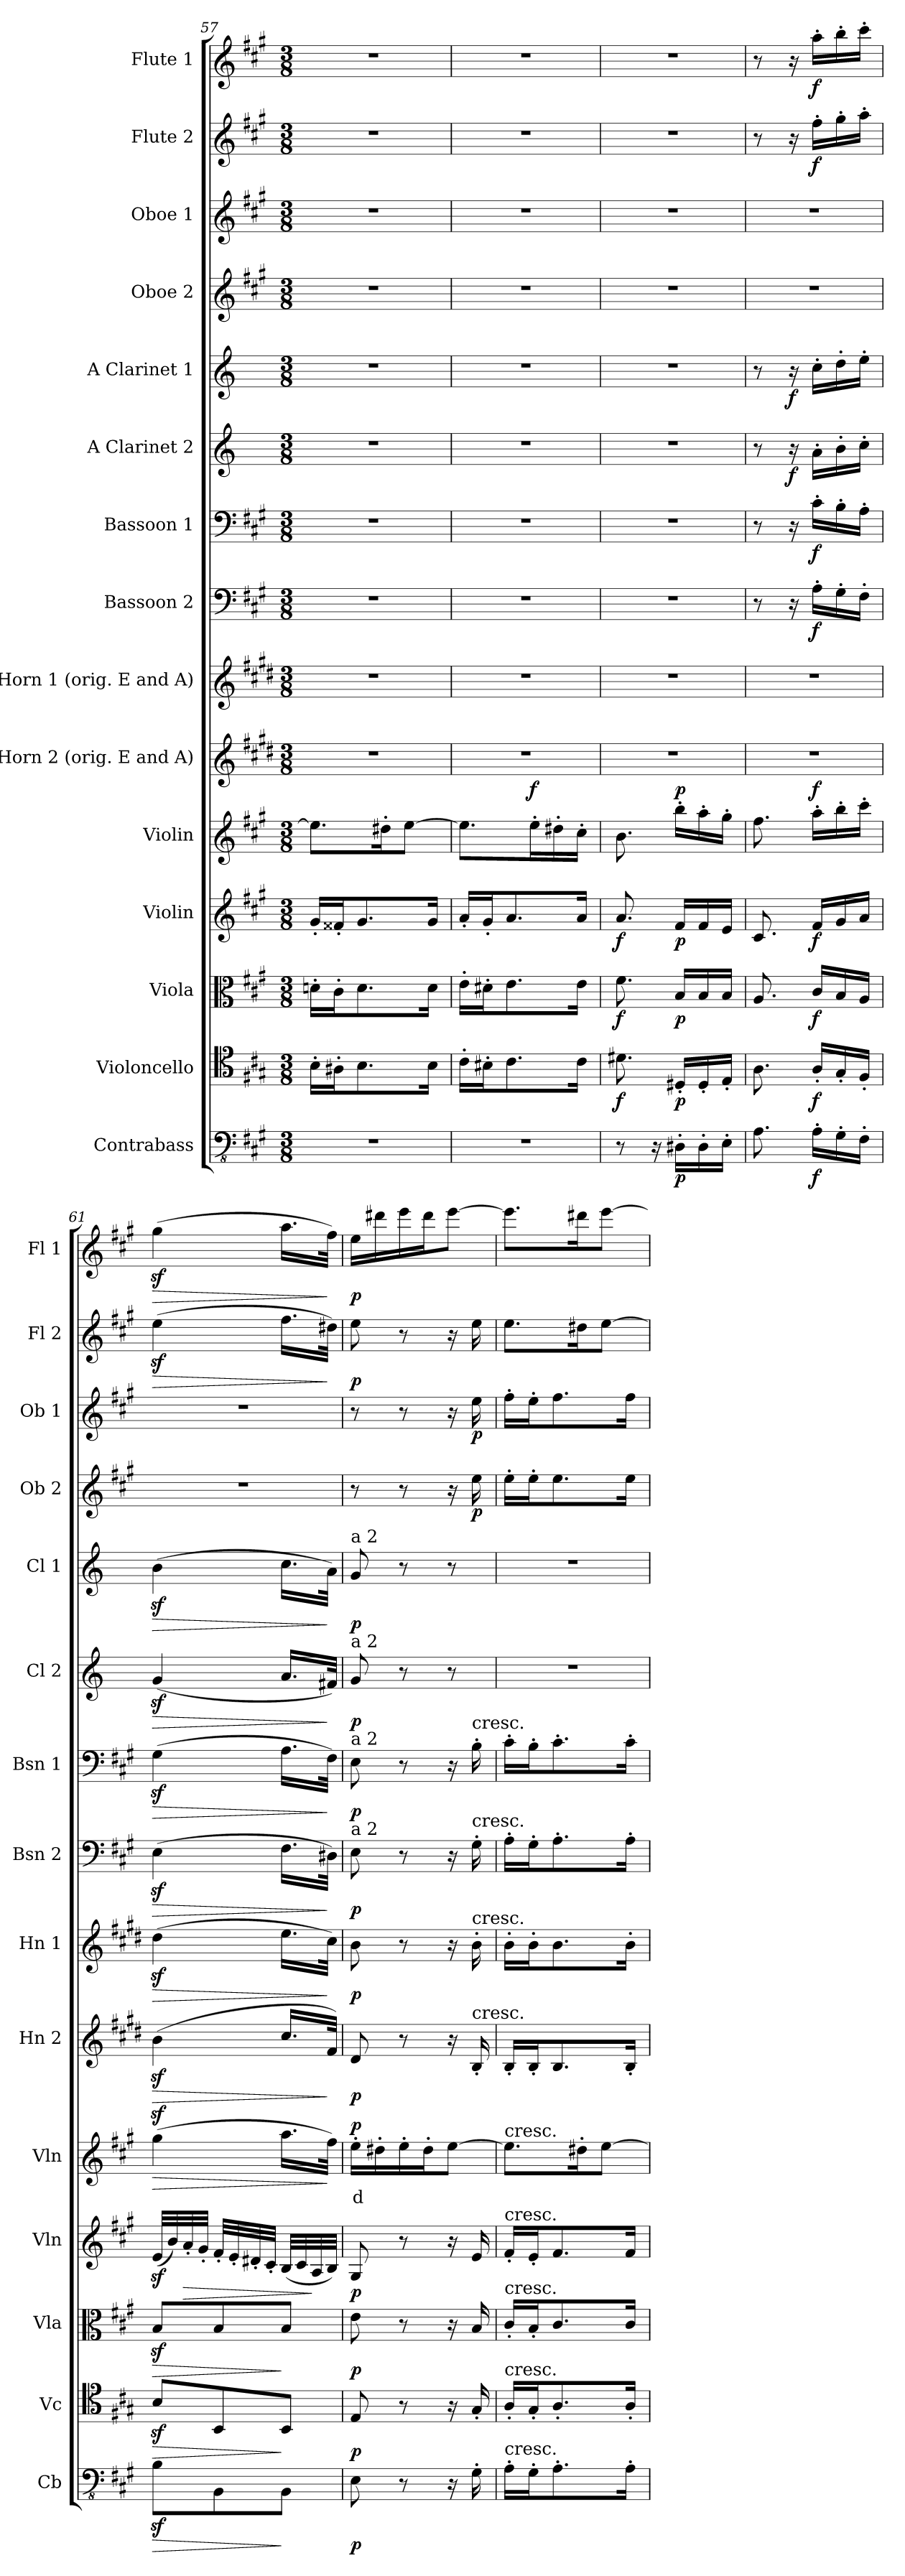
**kern	**dynam	**kern	**dynam	**kern	**dynam	**kern	**dynam	**kern	**text	**dynam	**kern	**dynam	**kern	**dynam	**kern	**dynam	**kern	**dynam	**kern	**dynam	**kern	**dynam	**kern	**dynam	**kern	**dynam	**kern	**dynam	**kern	**dynam
*part15	*part15	*part14	*part14	*part13	*part13	*part12	*part12	*part11	*part11	*part11	*part10	*part10	*part9	*part9	*part8	*part8	*part7	*part7	*part6	*part6	*part5	*part5	*part4	*part4	*part3	*part3	*part2	*part2	*part1	*part1
*staff15	*staff15	*staff14	*staff14	*staff13	*staff13	*staff12	*staff12	*staff11	*staff11	*staff11	*staff10	*staff10	*staff9	*staff9	*staff8	*staff8	*staff7	*staff7	*staff6	*staff6	*staff5	*staff5	*staff4	*staff4	*staff3	*staff3	*staff2	*staff2	*staff1	*staff1
*I"Contrabass	*	*I"Violoncello	*	*I"Viola	*	*I"Violin	*	*I"Violin	*	*	*I"F Horn 2 (orig. E and A)	*	*I"F Horn 1 (orig. E and A)	*	*I"Bassoon 2	*	*I"Bassoon 1	*	*I"A Clarinet 2	*	*I"A Clarinet 1	*	*I"Oboe 2	*	*I"Oboe 1	*	*I"Flute 2	*	*I"Flute 1	*
*I'Cb	*	*I'Vc	*	*I'Vla	*	*I'Vln	*	*I'Vln	*	*	*I'Hn 2	*	*I'Hn 1	*	*I'Bsn 2	*	*I'Bsn 1	*	*I'Cl 2	*	*I'Cl 1	*	*I'Ob 2	*	*I'Ob 1	*	*I'Fl 2	*	*I'Fl 1	*
*clefFv4	*	*clefC4	*	*clefC3	*	*clefG2	*	*clefG2	*	*	*clefG2	*	*clefG2	*	*clefF4	*	*clefF4	*	*clefG2	*	*clefG2	*	*clefG2	*	*clefG2	*	*clefG2	*	*clefG2	*
*	*	*	*	*	*	*	*	*	*	*	*ITrd4c7	*	*ITrd4c7	*	*	*	*	*	*ITrd2c3	*	*ITrd2c3	*	*	*	*	*	*	*	*	*
*k[f#c#g#]	*	*k[f#c#g#]	*	*k[f#c#g#]	*	*k[f#c#g#]	*	*k[f#c#g#]	*	*	*k[f#c#g#]	*	*k[f#c#g#]	*	*k[f#c#g#]	*	*k[f#c#g#]	*	*k[f#c#g#]	*	*k[f#c#g#]	*	*k[f#c#g#]	*	*k[f#c#g#]	*	*k[f#c#g#]	*	*k[f#c#g#]	*
*M3/8	*	*M3/8	*	*M3/8	*	*M3/8	*	*M3/8	*	*	*M3/8	*	*M3/8	*	*M3/8	*	*M3/8	*	*M3/8	*	*M3/8	*	*M3/8	*	*M3/8	*	*M3/8	*	*M3/8	*
=57	=57	=57	=57	=57	=57	=57	=57	=57	=57	=57	=57	=57	=57	=57	=57	=57	=57	=57	=57	=57	=57	=57	=57	=57	=57	=57	=57	=57	=57	=57
4.r	.	16B'\LL	.	16dn'\LL	.	16g#'/LL	.	8.ee\L]	.	.	4.r	.	4.r	.	4.r	.	4.r	.	4.r	.	4.r	.	4.r	.	4.r	.	4.r	.	4.r	.
.	.	16A#X'\J	.	16c#'\J	.	16f##X'/J	.	.	.	.	.	.	.	.	.	.	.	.	.	.	.	.	.	.	.	.	.	.	.	.
.	.	8.B\	.	8.d\	.	8.g#/	.	.	.	.	.	.	.	.	.	.	.	.	.	.	.	.	.	.	.	.	.	.	.	.
.	.	.	.	.	.	.	.	16dd#X'\K	.	.	.	.	.	.	.	.	.	.	.	.	.	.	.	.	.	.	.	.	.	.
.	.	.	.	.	.	.	.	[8ee\J	.	.	.	.	.	.	.	.	.	.	.	.	.	.	.	.	.	.	.	.	.	.
.	.	16B\Jk	.	16d\Jk	.	16g#/Jk	.	.	.	.	.	.	.	.	.	.	.	.	.	.	.	.	.	.	.	.	.	.	.	.
=58	=58	=58	=58	=58	=58	=58	=58	=58	=58	=58	=58	=58	=58	=58	=58	=58	=58	=58	=58	=58	=58	=58	=58	=58	=58	=58	=58	=58	=58	=58
4.r	.	16c#'\LL	.	16e'\LL	.	16a'/LL	.	8.ee\L]	.	.	4.r	.	4.r	.	4.r	.	4.r	.	4.r	.	4.r	.	4.r	.	4.r	.	4.r	.	4.r	.
.	.	16B#X'\J	.	16d#X'\J	.	16g#'/J	.	.	.	.	.	.	.	.	.	.	.	.	.	.	.	.	.	.	.	.	.	.	.	.
.	.	8.c#\	.	8.e\	.	8.a/	.	.	.	.	.	.	.	.	.	.	.	.	.	.	.	.	.	.	.	.	.	.	.	.
!	!	!	!	!	!	!	!	!	!	!LO:DY:b	!	!	!	!	!	!	!	!	!	!	!	!	!	!	!	!	!	!	!	!
.	.	.	.	.	.	.	.	16ee'\L	.	f	.	.	.	.	.	.	.	.	.	.	.	.	.	.	.	.	.	.	.	.
.	.	.	.	.	.	.	.	16dd#X'\	.	.	.	.	.	.	.	.	.	.	.	.	.	.	.	.	.	.	.	.	.	.
.	.	16c#\Jk	.	16e\Jk	.	16a/Jk	.	16cc#'\JJ	.	.	.	.	.	.	.	.	.	.	.	.	.	.	.	.	.	.	.	.	.	.
=59	=59	=59	=59	=59	=59	=59	=59	=59	=59	=59	=59	=59	=59	=59	=59	=59	=59	=59	=59	=59	=59	=59	=59	=59	=59	=59	=59	=59	=59	=59
!	!	!	!LO:DY:b	!	!LO:DY:b	!	!LO:DY:b	!	!	!	!	!	!	!	!	!	!	!	!	!	!	!	!	!	!	!	!	!	!	!
8r	.	8.d#X\	f	8.f#\	f	8.a/	f	8.b\	.	.	4.r	.	4.r	.	4.r	.	4.r	.	4.r	.	4.r	.	4.r	.	4.r	.	4.r	.	4.r	.
16r	.	.	.	.	.	.	.	.	.	.	.	.	.	.	.	.	.	.	.	.	.	.	.	.	.	.	.	.	.	.
!	!LO:DY:b	!	!LO:DY:b	!	!LO:DY:b	!	!LO:DY:b	!	!	!LO:DY:b	!	!	!	!	!	!	!	!	!	!	!	!	!	!	!	!	!	!	!	!
16DD#X'\LL	p	16D#X'/LL	p	16B/LL	p	16f#/LL	p	16bb'\LL	.	p	.	.	.	.	.	.	.	.	.	.	.	.	.	.	.	.	.	.	.	.
16DD#'\	.	16D#'/	.	16B/	.	16f#/	.	16aa'\	.	.	.	.	.	.	.	.	.	.	.	.	.	.	.	.	.	.	.	.	.	.
16EE'\JJ	.	16E'/JJ	.	16B/JJ	.	16e/JJ	.	16gg#'\JJ	.	.	.	.	.	.	.	.	.	.	.	.	.	.	.	.	.	.	.	.	.	.
=60	=60	=60	=60	=60	=60	=60	=60	=60	=60	=60	=60	=60	=60	=60	=60	=60	=60	=60	=60	=60	=60	=60	=60	=60	=60	=60	=60	=60	=60	=60
8.AA\	.	8.A\	.	8.A/	.	8.c#/	.	8.ff#\	.	.	4.r	.	4.r	.	8r	.	8r	.	8r	.	8r	.	4.r	.	4.r	.	8r	.	8r	.
!	!	!	!	!	!	!	!	!	!	!	!	!	!	!	!	!	!	!	!	!LO:DY:b	!	!LO:DY:b	!	!	!	!	!	!	!	!
.	.	.	.	.	.	.	.	.	.	.	.	.	.	.	16r	.	16r	.	16r	f	16r	f	.	.	.	.	16r	.	16r	.
!	!LO:DY:b	!	!LO:DY:b	!	!LO:DY:b	!	!LO:DY:b	!	!	!LO:DY:b	!	!	!	!	!	!LO:DY:b	!	!LO:DY:b	!	!	!	!	!	!	!	!	!	!LO:DY:b	!	!LO:DY:b
16AA'\LL	f	16A'/LL	f	16c#/LL	f	16f#/LL	f	16aa'\LL	.	f	.	.	.	.	16A'\LL	f	16c#'\LL	f	16f#'\LL	.	16a'\LL	.	.	.	.	.	16ff#'\LL	f	16aa'\LL	f
16GG#'\	.	16G#'/	.	16B/	.	16g#/	.	16bb'\	.	.	.	.	.	.	16G#'\	.	16B'\	.	16g#'\	.	16b'\	.	.	.	.	.	16gg#'\	.	16bb'\	.
16FF#'\JJ	.	16F#'/JJ	.	16A/JJ	.	16a/JJ	.	16ccc#'\JJ	.	.	.	.	.	.	16F#'\JJ	.	16A'\JJ	.	16a'\JJ	.	16cc#'\JJ	.	.	.	.	.	16aa'\JJ	.	16ccc#'\JJ	.
!!LO:PB:g=z
=61	=61	=61	=61	=61	=61	=61	=61	=61	=61	=61	=61	=61	=61	=61	=61	=61	=61	=61	=61	=61	=61	=61	=61	=61	=61	=61	=61	=61	=61	=61
!	!LO:HP:b	!	!LO:HP:b	!	!LO:HP:b	!	!	!	!	!LO:HP:b	!	!LO:HP:b	!	!LO:HP:b	!	!LO:HP:b	!	!LO:HP:b	!	!LO:HP:b	!	!LO:HP:b	!	!	!	!	!	!LO:HP:b	!	!LO:HP:b
8BBz<\L	>	8Bz</L	>	8Bz</L	>	(<32ez</LLL	.	(>4gg#z<\	.	>	(>4ez<\	>	(>4g#z<\	>	(>4Ez<\	>	(>4G#z<\	>	(<4ez</	>	(>4g#z<\	>	4.r	.	4.r	.	(>4eez<\	>	(>4gg#z<\	>
.	.	.	.	.	.	32b/)	.	.	.	.	.	.	.	.	.	.	.	.	.	.	.	.	.	.	.	.	.	.	.	.
!	!	!	!	!	!	!	!LO:HP:b	!	!	!	!	!	!	!	!	!	!	!	!	!	!	!	!	!	!	!	!	!	!	!
.	.	.	.	.	.	32a'/	>	.	.	.	.	.	.	.	.	.	.	.	.	.	.	.	.	.	.	.	.	.	.	.
.	.	.	.	.	.	32g#'/JJJ	.	.	.	.	.	.	.	.	.	.	.	.	.	.	.	.	.	.	.	.	.	.	.	.
8BBB\	.	8BB/	.	8B/	.	32f#'/LLL	.	.	.	.	.	.	.	.	.	.	.	.	.	.	.	.	.	.	.	.	.	.	.	.
.	.	.	.	.	.	32e'/	.	.	.	.	.	.	.	.	.	.	.	.	.	.	.	.	.	.	.	.	.	.	.	.
.	.	.	.	.	.	32d#X'/	.	.	.	.	.	.	.	.	.	.	.	.	.	.	.	.	.	.	.	.	.	.	.	.
.	.	.	.	.	.	32c#'/JJJ	.	.	.	.	.	.	.	.	.	.	.	.	.	.	.	.	.	.	.	.	.	.	.	.
8BBB\J	]	8BB/J	]	8B/J	]	(<32B/LLL	.	16.aa\LL	.	.	16.f#/LL	.	16.a\LL	.	16.F#\LL	.	16.A\LL	.	16.f#/LL	.	16.a\LL	.	.	.	.	.	16.ff#\LL	.	16.aa\LL	.
.	.	.	.	.	.	32c#/	.	.	.	.	.	.	.	.	.	.	.	.	.	.	.	.	.	.	.	.	.	.	.	.
.	.	.	.	.	.	32A/	]	.	.	.	.	.	.	.	.	.	.	.	.	.	.	.	.	.	.	.	.	.	.	.
.	.	.	.	.	.	32B/JJJ)	.	32ff#\JJk)	.	]	32B/JJk)	]	32f#\JJk)	]	32D#X\JJk)	]	32F#\JJk)	]	32d#X/JJk)	]	32f#\JJk)	]	.	.	.	.	32dd#X\JJk)	]	32ff#\JJk)	]
=62	=62	=62	=62	=62	=62	=62	=62	=62	=62	=62	=62	=62	=62	=62	=62	=62	=62	=62	=62	=62	=62	=62	=62	=62	=62	=62	=62	=62	=62	=62
!	!	!	!	!	!	!	!	!	!	!	!	!	!	!	!	!	!	!	!	!	!LO:TX:a:t=a 2	!	!	!	!	!	!	!	!	!
!	!	!	!	!	!	!	!	!	!	!	!	!	!	!	!	!	!	!	!LO:TX:a:t=a 2	!	!	!	!	!	!	!	!	!	!	!
!	!	!	!	!	!	!	!	!	!	!	!	!	!	!	!	!	!LO:TX:a:t=a 2	!	!	!	!	!	!	!	!	!	!	!	!	!
!	!	!	!	!	!	!	!	!	!	!	!	!	!	!	!LO:TX:a:t=a 2	!	!	!	!	!	!	!	!	!	!	!	!	!	!	!
!	!LO:DY:b	!	!LO:DY:b	!	!LO:DY:b	!	!LO:DY:b	!	!LO:LY:b:color=#FF0000	!LO:DY:b	!	!LO:DY:b	!	!LO:DY:b	!	!LO:DY:b	!	!LO:DY:b	!	!LO:DY:b	!	!LO:DY:b	!	!	!	!	!	!LO:DY:b	!	!LO:DY:b
8EE\	p	8E/	p	8e\	p	8G#/	p	16ee'\LL	d	p	8G#/	p	8e\	p	8E\	p	8E\	p	8e/	p	8e/	p	8r	.	8r	.	8ee\	p	16ee\LL	p
.	.	.	.	.	.	.	.	16dd#X'\	.	.	.	.	.	.	.	.	.	.	.	.	.	.	.	.	.	.	.	.	16ddd#X\	.
8r	.	8r	.	8r	.	8r	.	16ee'\	.	.	8r	.	8r	.	8r	.	8r	.	8r	.	8r	.	8r	.	8r	.	8r	.	16eee\	.
.	.	.	.	.	.	.	.	16dd#'\J	.	.	.	.	.	.	.	.	.	.	.	.	.	.	.	.	.	.	.	.	16ddd#\J	.
16r	.	16r	.	16r	.	16r	.	[8ee\J	.	.	16r	.	16r	.	16r	.	16r	.	8r	.	8r	.	16r	.	16r	.	16r	.	[8eee\J	.
!	!	!	!	!	!	!	!	!	!	!	!	!	!	!	!	!	!LO:TX:a:t=cresc.	!	!	!	!	!	!	!	!	!	!	!	!	!
!	!	!	!	!	!	!	!	!	!	!	!	!	!	!	!LO:TX:a:t=cresc.	!	!	!	!	!	!	!	!	!	!	!	!	!	!	!
!	!	!	!	!	!	!	!	!	!	!	!	!	!LO:TX:a:t=cresc.	!	!	!	!	!	!	!	!	!	!	!	!	!	!	!	!	!
!	!	!	!	!	!	!	!	!	!	!	!LO:TX:a:t=cresc.	!	!	!	!	!	!	!	!	!	!	!	!	!	!	!	!	!	!	!
!	!	!	!	!	!	!	!	!	!	!	!	!	!	!	!	!	!	!	!	!	!	!	!	!LO:DY:b	!	!LO:DY:b	!	!	!	!
16GG#'\	.	16G#'/	.	16B/	.	16e/	.	.	.	.	16E'/	.	16e'\	.	16G#'\	.	16B'\	.	.	.	.	.	16ee\	p	16ee\	p	16ee\	.	.	.
=63	=63	=63	=63	=63	=63	=63	=63	=63	=63	=63	=63	=63	=63	=63	=63	=63	=63	=63	=63	=63	=63	=63	=63	=63	=63	=63	=63	=63	=63	=63
!	!	!	!	!	!	!	!	!LO:TX:a:t=cresc.	!	!	!	!	!	!	!	!	!	!	!	!	!	!	!	!	!	!	!	!	!	!
!	!	!	!	!	!	!LO:TX:a:t=cresc.	!	!	!	!	!	!	!	!	!	!	!	!	!	!	!	!	!	!	!	!	!	!	!	!
!	!	!	!	!LO:TX:a:t=cresc.	!	!	!	!	!	!	!	!	!	!	!	!	!	!	!	!	!	!	!	!	!	!	!	!	!	!
!	!	!LO:TX:a:t=cresc.	!	!	!	!	!	!	!	!	!	!	!	!	!	!	!	!	!	!	!	!	!	!	!	!	!	!	!	!
!LO:TX:a:t=cresc.	!	!	!	!	!	!	!	!	!	!	!	!	!	!	!	!	!	!	!	!	!	!	!	!	!	!	!	!	!	!
16AA'\LL	.	16A'/LL	.	16c#'/LL	.	16f#'/LL	.	8.ee\L]	.	.	16E'/LL	.	16e'\LL	.	16A'\LL	.	16c#'\LL	.	4.r	.	4.r	.	16ee'\LL	.	16ff#'\LL	.	8.ee\L	.	8.eee\L]	.
16GG#'\J	.	16G#'/J	.	16B'/J	.	16e'/J	.	.	.	.	16E'/J	.	16e'\J	.	16G#'\J	.	16B'\J	.	.	.	.	.	16ee'\J	.	16ee'\J	.	.	.	.	.
8.AA'\	.	8.A'/	.	8.c#/	.	8.f#/	.	.	.	.	8.E/	.	8.e\	.	8.A'\	.	8.c#'\	.	.	.	.	.	8.ee\	.	8.ff#\	.	.	.	.	.
.	.	.	.	.	.	.	.	16dd#X'\K	.	.	.	.	.	.	.	.	.	.	.	.	.	.	.	.	.	.	16dd#X\K	.	16ddd#X\K	.
.	.	.	.	.	.	.	.	[8ee\J	.	.	.	.	.	.	.	.	.	.	.	.	.	.	.	.	.	.	[8ee\J	.	[8eee\J	.
16AA'\Jk	.	16A'/Jk	.	16c#/Jk	.	16f#/Jk	.	.	.	.	16E'/Jk	.	16e'\Jk	.	16A'\Jk	.	16c#'\Jk	.	.	.	.	.	16ee\Jk	.	16ff#\Jk	.	.	.	.	.
=	=	=	=	=	=	=	=	=	=	=	=	=	=	=	=	=	=	=	=	=	=	=	=	=	=	=	=	=	=	=
*-	*-	*-	*-	*-	*-	*-	*-	*-	*-	*-	*-	*-	*-	*-	*-	*-	*-	*-	*-	*-	*-	*-	*-	*-	*-	*-	*-	*-	*-	*-
